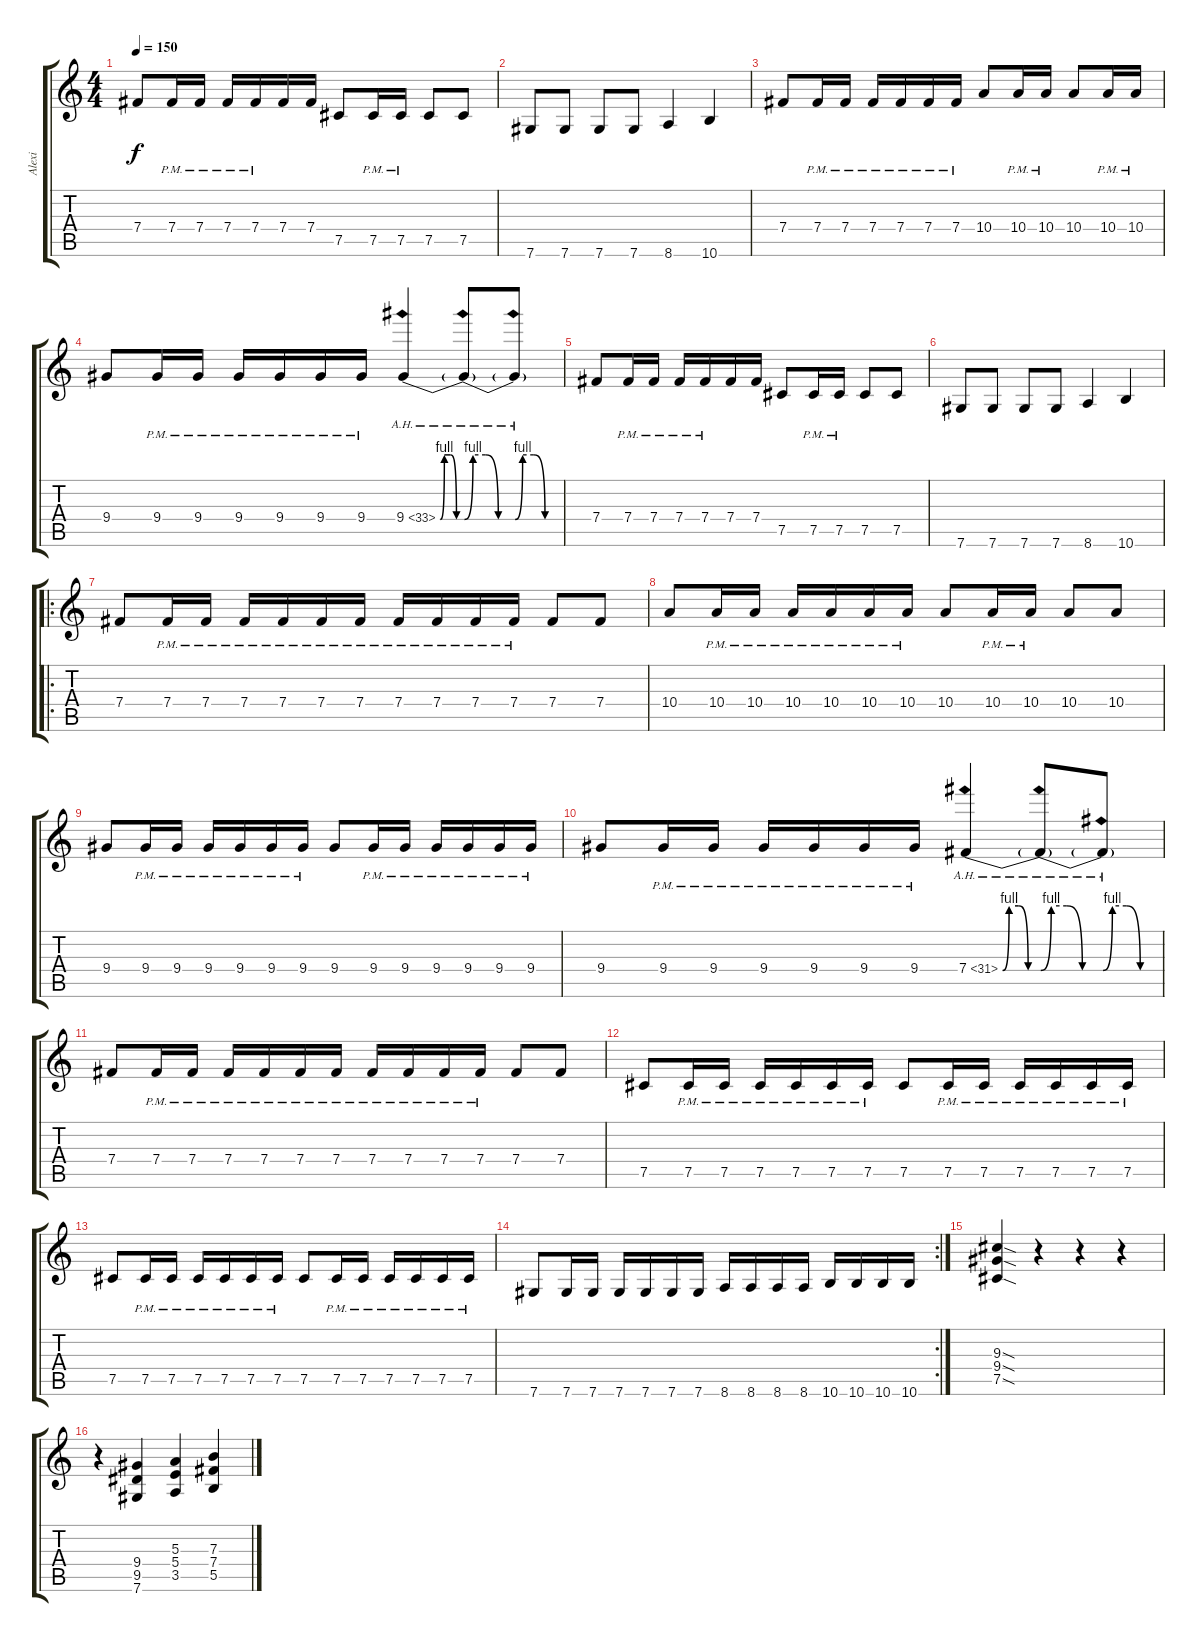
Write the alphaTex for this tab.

\track ("Alexi" "Alexi") {instrument distortionguitar}
\staff {score tabs}
\tuning (Db4 Ab3 E3 B2 Gb2 Db2) {hide}
\ts (4 4)
\tempo 150
\clef g2
\ks c
7.4.8{dy f} 7.4{pm}.16 7.4{pm}.16 7.4{pm}.16 7.4{pm}.16 7.4.16 7.4.16 7.5.8 7.5{pm}.16 7.5{pm}.16 7.5.8 7.5.8 |
7.6.8 7.6.8 7.6.8 7.6.8 8.6.4 10.6.4 |
7.4.8 7.4{pm}.16 7.4{pm}.16 7.4{pm}.16 7.4{pm}.16 7.4{pm}.16 7.4{pm}.16 10.4.8 10.4{pm}.16 10.4{pm}.16 10.4.8 10.4{pm}.16 10.4{pm}.16 |
9.4.8 9.4{pm}.16 9.4{pm}.16 9.4{pm}.16 9.4{pm}.16 9.4{pm}.16 9.4{pm}.16 9.4{be (custom 0 0 10 4 25 4 40 0 60 0) ah 24}.4 9.4{be (custom 0 0 10 4 25 4 40 0 60 0) ah 24 t}.8 9.4{be (custom 0 0 10 4 25 4 40 0 60 0) ah 24 t}.8 |
7.4.8 7.4{pm}.16 7.4{pm}.16 7.4{pm}.16 7.4{pm}.16 7.4.16 7.4.16 7.5.8 7.5{pm}.16 7.5{pm}.16 7.5.8 7.5.8 |
7.6.8 7.6.8 7.6.8 7.6.8 8.6.4 10.6.4 |
\ro
7.4.8 7.4{pm}.16 7.4{pm}.16 7.4{pm}.16 7.4{pm}.16 7.4{pm}.16 7.4{pm}.16 7.4{pm}.16 7.4{pm}.16 7.4{pm}.16 7.4{pm}.16 7.4.8 7.4.8 |
10.4.8 10.4{pm}.16 10.4{pm}.16 10.4{pm}.16 10.4{pm}.16 10.4{pm}.16 10.4{pm}.16 10.4.8 10.4{pm}.16 10.4{pm}.16 10.4.8 10.4.8 |
9.4.8 9.4{pm}.16 9.4{pm}.16 9.4{pm}.16 9.4{pm}.16 9.4{pm}.16 9.4{pm}.16 9.4.8 9.4{pm}.16 9.4{pm}.16 9.4{pm}.16 9.4{pm}.16 9.4{pm}.16 9.4{pm}.16 |
9.4.8 9.4{pm}.16 9.4{pm}.16 9.4{pm}.16 9.4{pm}.16 9.4{pm}.16 9.4{pm}.16 7.4{be (custom 0 0 10 4 25 4 40 0 60 0) ah 24}.4 7.4{be (custom 0 0 10 4 25 4 40 0 60 0) ah 24 t}.8 7.4{be (custom 0 0 10 4 25 4 40 0 60 0) ah 12 t}.8 |
7.4.8 7.4{pm}.16 7.4{pm}.16 7.4{pm}.16 7.4{pm}.16 7.4{pm}.16 7.4{pm}.16 7.4{pm}.16 7.4{pm}.16 7.4{pm}.16 7.4{pm}.16 7.4.8 7.4.8 |
7.5.8 7.5{pm}.16 7.5{pm}.16 7.5{pm}.16 7.5{pm}.16 7.5{pm}.16 7.5{pm}.16 7.5.8 7.5{pm}.16 7.5{pm}.16 7.5{pm}.16 7.5{pm}.16 7.5{pm}.16 7.5{pm}.16 |
7.5.8 7.5{pm}.16 7.5{pm}.16 7.5{pm}.16 7.5{pm}.16 7.5{pm}.16 7.5{pm}.16 7.5.8 7.5{pm}.16 7.5{pm}.16 7.5{pm}.16 7.5{pm}.16 7.5{pm}.16 7.5{pm}.16 |
\rc 2
7.6.8 7.6.16 7.6.16 7.6.16 7.6.16 7.6.16 7.6.16 8.6.16 8.6.16 8.6.16 8.6.16 10.6.16 10.6.16 10.6.16 10.6.16 |
(9.3{sod} 9.4{sod} 7.5{sod}).4 r.4 r.4 r.4 |
r.4 (9.4 9.5 7.6).4 (5.3 5.4 3.5).4 (7.3 7.4 5.5).4
